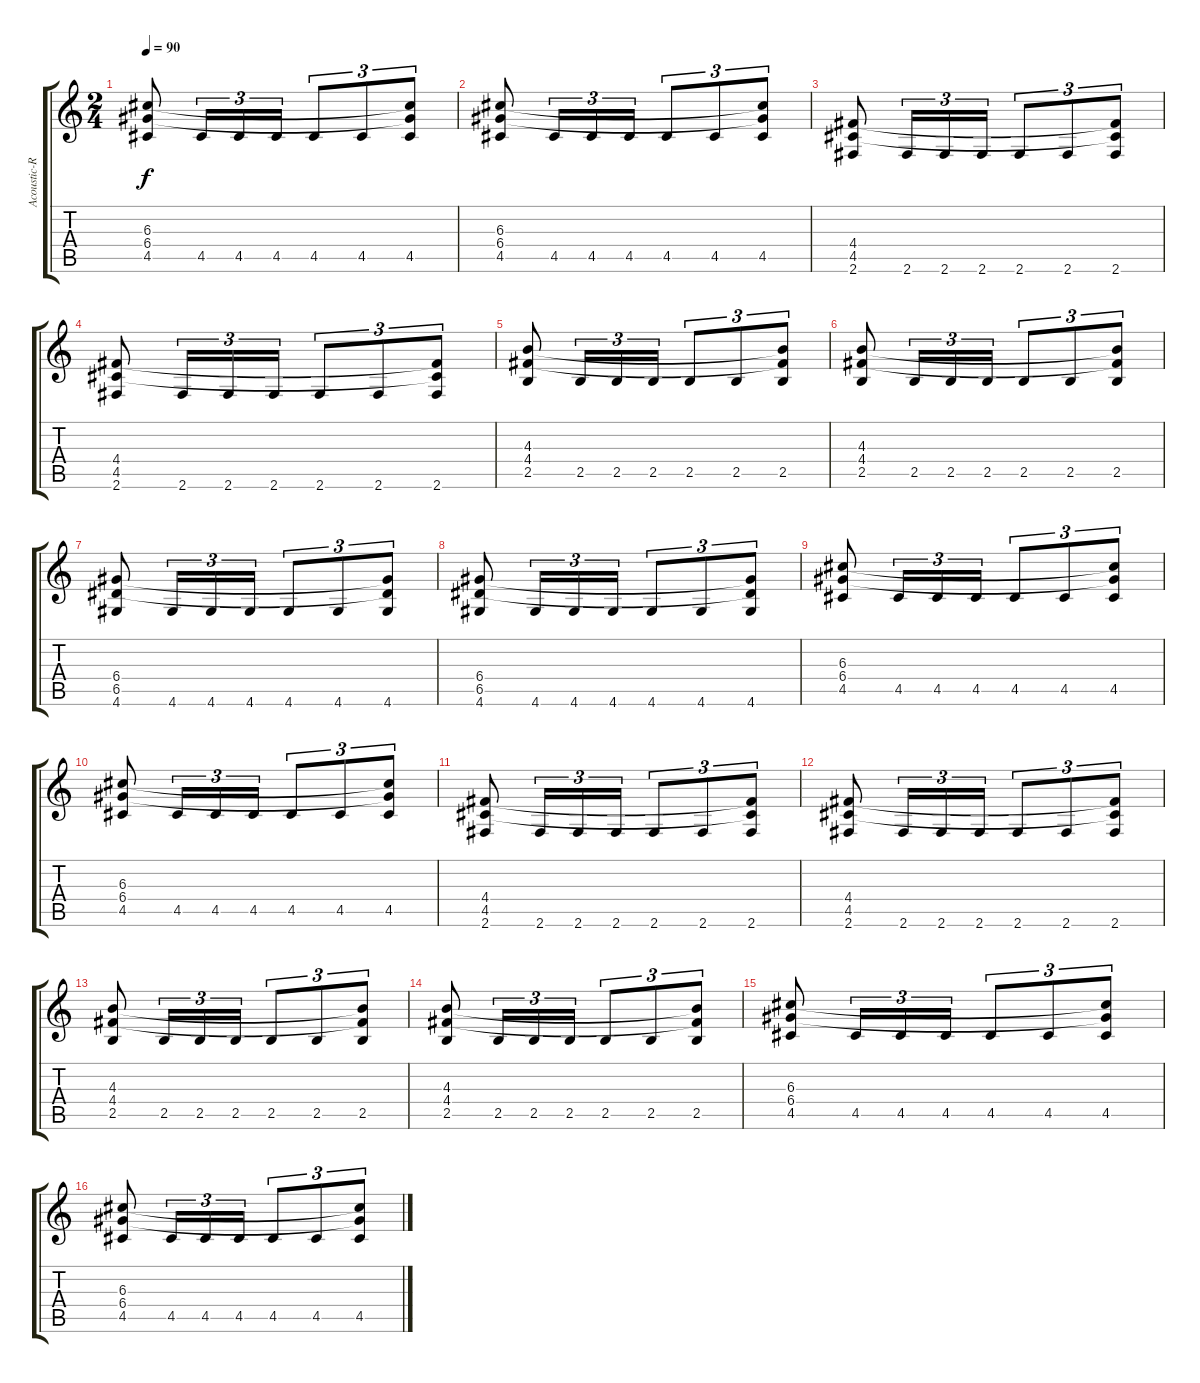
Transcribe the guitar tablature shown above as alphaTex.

\track ("Acoustic-Rhythm-addition lead" "Acoustic-R") {instrument acousticguitarnylon}
\staff {score tabs}
\tuning (E4 B3 G3 D3 A2 E2) {hide}
\ts (2 4)
\tempo 90
\clef g2
\ks c
(6.3 6.4 4.5).8{dy f} 4.5.16{tu (3 2)} 4.5.16{tu (3 2)} 4.5.16{tu (3 2)} 4.5.8{tu (3 2)} 4.5.8{tu (3 2)} (6.3{t} 6.4{t} 4.5).8{tu (3 2)} |
(6.3 6.4 4.5).8 4.5.16{tu (3 2)} 4.5.16{tu (3 2)} 4.5.16{tu (3 2)} 4.5.8{tu (3 2)} 4.5.8{tu (3 2)} (6.3{t} 6.4{t} 4.5).8{tu (3 2)} |
(4.4 4.5 2.6).8 2.6.16{tu (3 2)} 2.6.16{tu (3 2)} 2.6.16{tu (3 2)} 2.6.8{tu (3 2)} 2.6.8{tu (3 2)} (4.4{t} 4.5{t} 2.6).8{tu (3 2)} |
(4.4 4.5 2.6).8 2.6.16{tu (3 2)} 2.6.16{tu (3 2)} 2.6.16{tu (3 2)} 2.6.8{tu (3 2)} 2.6.8{tu (3 2)} (4.4{t} 4.5{t} 2.6).8{tu (3 2)} |
(4.3 4.4 2.5).8 2.5.16{tu (3 2)} 2.5.16{tu (3 2)} 2.5.16{tu (3 2)} 2.5.8{tu (3 2)} 2.5.8{tu (3 2)} (4.3{t} 4.4{t} 2.5).8{tu (3 2)} |
(4.3 4.4 2.5).8 2.5.16{tu (3 2)} 2.5.16{tu (3 2)} 2.5.16{tu (3 2)} 2.5.8{tu (3 2)} 2.5.8{tu (3 2)} (4.3{t} 4.4{t} 2.5).8{tu (3 2)} |
(6.4 6.5 4.6).8 4.6.16{tu (3 2)} 4.6.16{tu (3 2)} 4.6.16{tu (3 2)} 4.6.8{tu (3 2)} 4.6.8{tu (3 2)} (6.4{t} 6.5{t} 4.6).8{tu (3 2)} |
(6.4 6.5 4.6).8 4.6.16{tu (3 2)} 4.6.16{tu (3 2)} 4.6.16{tu (3 2)} 4.6.8{tu (3 2)} 4.6.8{tu (3 2)} (6.4{t} 6.5{t} 4.6).8{tu (3 2)} |
(6.3 6.4 4.5).8 4.5.16{tu (3 2)} 4.5.16{tu (3 2)} 4.5.16{tu (3 2)} 4.5.8{tu (3 2)} 4.5.8{tu (3 2)} (6.3{t} 6.4{t} 4.5).8{tu (3 2)} |
(6.3 6.4 4.5).8 4.5.16{tu (3 2)} 4.5.16{tu (3 2)} 4.5.16{tu (3 2)} 4.5.8{tu (3 2)} 4.5.8{tu (3 2)} (6.3{t} 6.4{t} 4.5).8{tu (3 2)} |
(4.4 4.5 2.6).8 2.6.16{tu (3 2)} 2.6.16{tu (3 2)} 2.6.16{tu (3 2)} 2.6.8{tu (3 2)} 2.6.8{tu (3 2)} (4.4{t} 4.5{t} 2.6).8{tu (3 2)} |
(4.4 4.5 2.6).8 2.6.16{tu (3 2)} 2.6.16{tu (3 2)} 2.6.16{tu (3 2)} 2.6.8{tu (3 2)} 2.6.8{tu (3 2)} (4.4{t} 4.5{t} 2.6).8{tu (3 2)} |
(4.3 4.4 2.5).8 2.5.16{tu (3 2)} 2.5.16{tu (3 2)} 2.5.16{tu (3 2)} 2.5.8{tu (3 2)} 2.5.8{tu (3 2)} (4.3{t} 4.4{t} 2.5).8{tu (3 2)} |
(4.3 4.4 2.5).8 2.5.16{tu (3 2)} 2.5.16{tu (3 2)} 2.5.16{tu (3 2)} 2.5.8{tu (3 2)} 2.5.8{tu (3 2)} (4.3{t} 4.4{t} 2.5).8{tu (3 2)} |
(6.3 6.4 4.5).8 4.5.16{tu (3 2)} 4.5.16{tu (3 2)} 4.5.16{tu (3 2)} 4.5.8{tu (3 2)} 4.5.8{tu (3 2)} (6.3{t} 6.4{t} 4.5).8{tu (3 2)} |
(6.3 6.4 4.5).8 4.5.16{tu (3 2)} 4.5.16{tu (3 2)} 4.5.16{tu (3 2)} 4.5.8{tu (3 2)} 4.5.8{tu (3 2)} (6.3{t} 6.4{t} 4.5).8{tu (3 2)}
